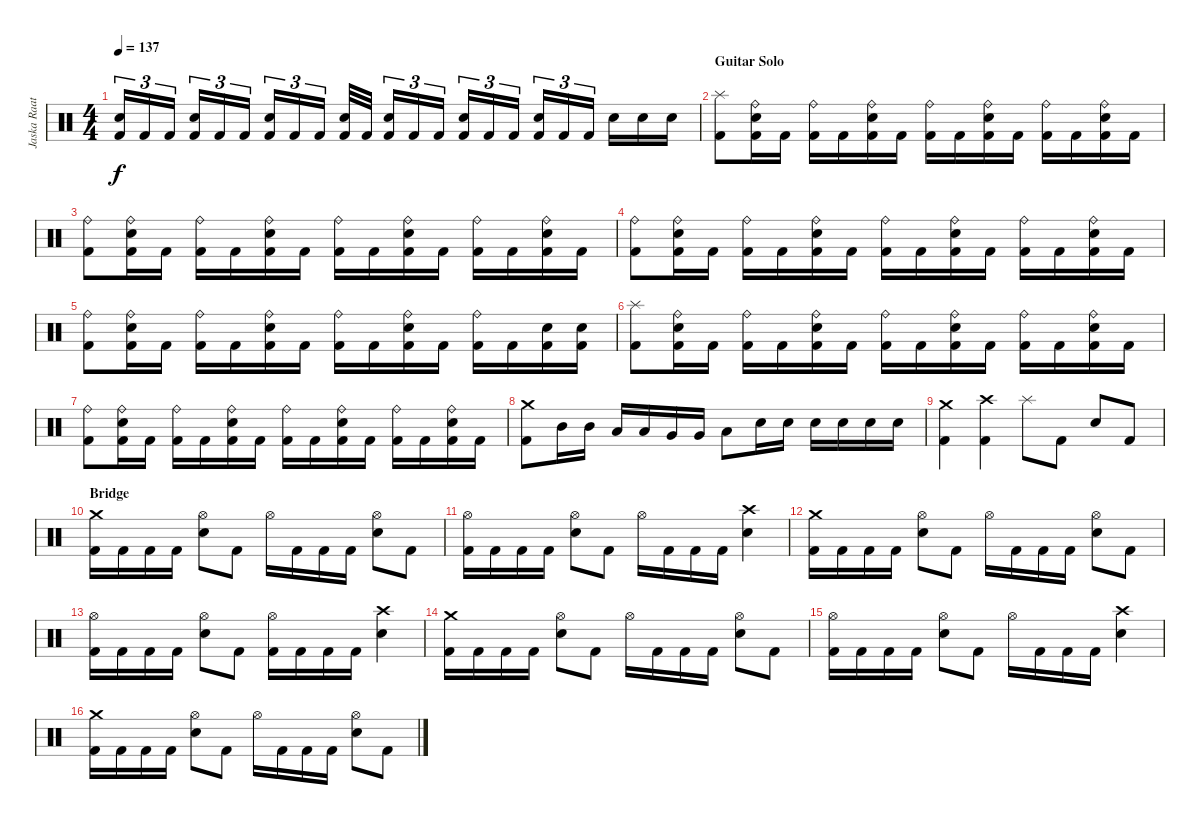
\track ("Jaska Raatikainen" "Jaska Raat") {instrument percussion}
\staff {score}
\articulation defaults
\ts (4 4)
\tempo 137
\clef neutral
\ks c
("Electric Snare (hit)" "Kick (hit) 2").16{tu (3 2) dy f} "Kick (hit) 2".16{tu (3 2)} "Kick (hit) 2".16{tu (3 2)} ("Electric Snare (hit)" "Kick (hit) 2").16{tu (3 2)} "Kick (hit) 2".16{tu (3 2)} "Kick (hit) 2".16{tu (3 2)} ("Electric Snare (hit)" "Kick (hit) 2").16{tu (3 2)} "Kick (hit) 2".16{tu (3 2)} "Kick (hit) 2".16{tu (3 2)} ("Electric Snare (hit)" "Kick (hit) 2").32 "Kick (hit) 2".32 ("Electric Snare (hit)" "Kick (hit) 2").16{tu (3 2)} "Kick (hit) 2".16{tu (3 2)} "Kick (hit) 2".16{tu (3 2)} ("Electric Snare (hit)" "Kick (hit) 2").16{tu (3 2)} "Kick (hit) 2".16{tu (3 2)} "Kick (hit) 2".16{tu (3 2)} ("Electric Snare (hit)" "Kick (hit) 2").16{tu (3 2)} "Kick (hit) 2".16{tu (3 2)} "Kick (hit) 2".16{tu (3 2)} "Electric Snare (hit)".16 "Electric Snare (hit)".16 "Electric Snare (hit)".16 |
\section ("" "Guitar Solo")
("Splash (hit)" "Kick (hit) 2").8 ("Ride (bell)" "Electric Snare (hit)" "Kick (hit) 2").16 "Kick (hit) 2".16 ("Ride (bell)" "Kick (hit) 2").16 "Kick (hit) 2".16 ("Ride (bell)" "Electric Snare (hit)" "Kick (hit) 2").16 "Kick (hit) 2".16 ("Ride (bell)" "Kick (hit) 2").16 "Kick (hit) 2".16 ("Ride (bell)" "Electric Snare (hit)" "Kick (hit) 2").16 "Kick (hit) 2".16 ("Ride (bell)" "Kick (hit) 2").16 "Kick (hit) 2".16 ("Ride (bell)" "Electric Snare (hit)" "Kick (hit) 2").16 "Kick (hit) 2".16 |
("Ride (bell)" "Kick (hit) 2").8 ("Ride (bell)" "Electric Snare (hit)" "Kick (hit) 2").16 "Kick (hit) 2".16 ("Ride (bell)" "Kick (hit) 2").16 "Kick (hit) 2".16 ("Ride (bell)" "Electric Snare (hit)" "Kick (hit) 2").16 "Kick (hit) 2".16 ("Ride (bell)" "Kick (hit) 2").16 "Kick (hit) 2".16 ("Ride (bell)" "Electric Snare (hit)" "Kick (hit) 2").16 "Kick (hit) 2".16 ("Ride (bell)" "Kick (hit) 2").16 "Kick (hit) 2".16 ("Ride (bell)" "Electric Snare (hit)" "Kick (hit) 2").16 "Kick (hit) 2".16 |
("Ride (bell)" "Kick (hit) 2").8 ("Ride (bell)" "Electric Snare (hit)" "Kick (hit) 2").16 "Kick (hit) 2".16 ("Ride (bell)" "Kick (hit) 2").16 "Kick (hit) 2".16 ("Ride (bell)" "Electric Snare (hit)" "Kick (hit) 2").16 "Kick (hit) 2".16 ("Ride (bell)" "Kick (hit) 2").16 "Kick (hit) 2".16 ("Ride (bell)" "Electric Snare (hit)" "Kick (hit) 2").16 "Kick (hit) 2".16 ("Ride (bell)" "Kick (hit) 2").16 "Kick (hit) 2".16 ("Ride (bell)" "Electric Snare (hit)" "Kick (hit) 2").16 "Kick (hit) 2".16 |
("Ride (bell)" "Kick (hit) 2").8 ("Ride (bell)" "Electric Snare (hit)" "Kick (hit) 2").16 "Kick (hit) 2".16 ("Ride (bell)" "Kick (hit) 2").16 "Kick (hit) 2".16 ("Ride (bell)" "Electric Snare (hit)" "Kick (hit) 2").16 "Kick (hit) 2".16 ("Ride (bell)" "Kick (hit) 2").16 "Kick (hit) 2".16 ("Ride (bell)" "Electric Snare (hit)" "Kick (hit) 2").16 "Kick (hit) 2".16 ("Ride (bell)" "Kick (hit) 2").16 "Kick (hit) 2".16 ("Electric Snare (hit)" "Kick (hit) 2").16 ("Electric Snare (hit)" "Kick (hit) 2").16 |
("Splash (hit)" "Kick (hit) 2").8 ("Ride (bell)" "Electric Snare (hit)" "Kick (hit) 2").16 "Kick (hit) 2".16 ("Ride (bell)" "Kick (hit) 2").16 "Kick (hit) 2".16 ("Ride (bell)" "Electric Snare (hit)" "Kick (hit) 2").16 "Kick (hit) 2".16 ("Ride (bell)" "Kick (hit) 2").16 "Kick (hit) 2".16 ("Ride (bell)" "Electric Snare (hit)" "Kick (hit) 2").16 "Kick (hit) 2".16 ("Ride (bell)" "Kick (hit) 2").16 "Kick (hit) 2".16 ("Ride (bell)" "Electric Snare (hit)" "Kick (hit) 2").16 "Kick (hit) 2".16 |
("Ride (bell)" "Kick (hit) 2").8 ("Ride (bell)" "Electric Snare (hit)" "Kick (hit) 2").16 "Kick (hit) 2".16 ("Ride (bell)" "Kick (hit) 2").16 "Kick (hit) 2".16 ("Ride (bell)" "Electric Snare (hit)" "Kick (hit) 2").16 "Kick (hit) 2".16 ("Ride (bell)" "Kick (hit) 2").16 "Kick (hit) 2".16 ("Ride (bell)" "Electric Snare (hit)" "Kick (hit) 2").16 "Kick (hit) 2".16 ("Ride (bell)" "Kick (hit) 2").16 "Kick (hit) 2".16 ("Ride (bell)" "Electric Snare (hit)" "Kick (hit) 2").16 "Kick (hit) 2".16 |
("Crash medium (hit)" "Kick (hit) 2").8 "Mid Tom (hit)".16 "Mid Tom (hit)".16 "Low Tom (hit)".16 "Low Tom (hit)".16 "Very Low Tom (hit)".16 "Very Low Tom (hit)".16 "Low Floor Tom (hit)".8 "Electric Snare (hit)".16 "Electric Snare (hit)".16 "Electric Snare (hit)".16 "Electric Snare (hit)".16 "Electric Snare (hit)".16 "Electric Snare (hit)".16 |
("Crash medium (hit)" "Kick (hit) 2").4 ("Crash high (hit)" "Kick (hit) 2").4 "Splash (hit)".8 "Kick (hit) 2".8 "Electric Snare (hit)".8 "Kick (hit) 2".8 |
\section ("" "Bridge")
("Crash medium (hit)" "Kick (hit) 2").16 "Kick (hit) 2".16 "Kick (hit) 2".16 "Kick (hit) 2".16 ("Hi-Hat (open)" "Electric Snare (hit)").8 "Kick (hit) 2".8 "Hi-Hat (open)".16 "Kick (hit) 2".16 "Kick (hit) 2".16 "Kick (hit) 2".16 ("Hi-Hat (open)" "Electric Snare (hit)").8 "Kick (hit) 2".8 |
("Hi-Hat (open)" "Kick (hit) 2").16 "Kick (hit) 2".16 "Kick (hit) 2".16 "Kick (hit) 2".16 ("Hi-Hat (open)" "Electric Snare (hit)").8 "Kick (hit) 2".8 "Hi-Hat (open)".16 "Kick (hit) 2".16 "Kick (hit) 2".16 "Kick (hit) 2".16 ("Crash high (hit)" "Electric Snare (hit)").4 |
("Crash medium (hit)" "Kick (hit) 2").16 "Kick (hit) 2".16 "Kick (hit) 2".16 "Kick (hit) 2".16 ("Hi-Hat (open)" "Electric Snare (hit)").8 "Kick (hit) 2".8 "Hi-Hat (open)".16 "Kick (hit) 2".16 "Kick (hit) 2".16 "Kick (hit) 2".16 ("Hi-Hat (open)" "Electric Snare (hit)").8 "Kick (hit) 2".8 |
("Hi-Hat (open)" "Kick (hit) 2").16 "Kick (hit) 2".16 "Kick (hit) 2".16 "Kick (hit) 2".16 ("Hi-Hat (open)" "Electric Snare (hit)").8 "Kick (hit) 2".8 ("Hi-Hat (open)" "Kick (hit) 2").16 "Kick (hit) 2".16 "Kick (hit) 2".16 "Kick (hit) 2".16 ("Crash high (hit)" "Electric Snare (hit)").4 |
("Crash medium (hit)" "Kick (hit) 2").16 "Kick (hit) 2".16 "Kick (hit) 2".16 "Kick (hit) 2".16 ("Hi-Hat (open)" "Electric Snare (hit)").8 "Kick (hit) 2".8 "Hi-Hat (open)".16 "Kick (hit) 2".16 "Kick (hit) 2".16 "Kick (hit) 2".16 ("Hi-Hat (open)" "Electric Snare (hit)").8 "Kick (hit) 2".8 |
("Hi-Hat (open)" "Kick (hit) 2").16 "Kick (hit) 2".16 "Kick (hit) 2".16 "Kick (hit) 2".16 ("Hi-Hat (open)" "Electric Snare (hit)").8 "Kick (hit) 2".8 "Hi-Hat (open)".16 "Kick (hit) 2".16 "Kick (hit) 2".16 "Kick (hit) 2".16 ("Crash high (hit)" "Electric Snare (hit)").4 |
("Crash medium (hit)" "Kick (hit) 2").16 "Kick (hit) 2".16 "Kick (hit) 2".16 "Kick (hit) 2".16 ("Hi-Hat (open)" "Electric Snare (hit)").8 "Kick (hit) 2".8 "Hi-Hat (open)".16 "Kick (hit) 2".16 "Kick (hit) 2".16 "Kick (hit) 2".16 ("Hi-Hat (open)" "Electric Snare (hit)").8 "Kick (hit) 2".8
